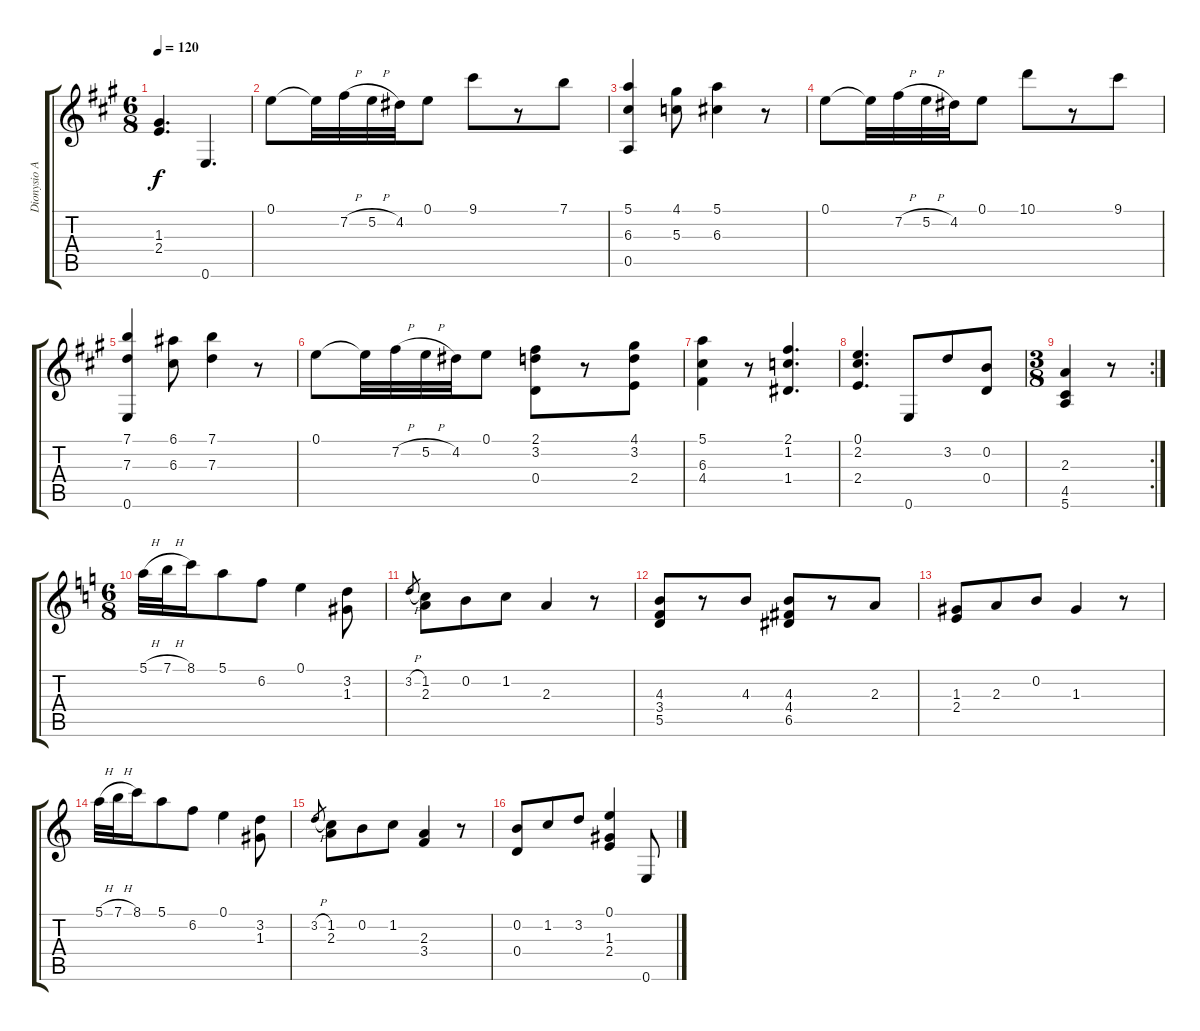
\track ("Dionysio Aguado" "Dionysio A") {instrument acousticguitarnylon}
\staff {score tabs}
\tuning (E4 B3 G3 D3 A2 E2) {hide}
\ts (6 8)
\tempo 120
\clef g2
\ks a
(1.3 2.4).4{d dy f} 0.6.4{d} |
0.1.8 0.1{t}.32 7.2{h}.32 5.2{h}.32 4.2.32 0.1.8 9.1.8 r.8 7.1.8 |
(5.1 6.3 0.5).4 (4.1 5.3).8 (5.1 6.3).4 r.8 |
0.1.8 0.1{t}.32 7.2{h}.32 5.2{h}.32 4.2.32 0.1.8 10.1.8 r.8 9.1.8 |
(7.1 7.3 0.6).4 (6.1 6.3).8 (7.1 7.3).4 r.8 |
0.1.8 0.1{t}.32 7.2{h}.32 5.2{h}.32 4.2.32 0.1.8 (2.1 3.2 0.4).8 r.8 (4.1 3.2 2.4).8 |
(5.1 6.3 4.4).4 r.8 (2.1 1.2 1.4).4{d} |
(0.1 2.2 2.4).4{d} 0.6.8 3.2.8 (0.2 0.4).8 |
\rc 2
\ts (3 8)
(2.3 4.5 5.6).4 r.8 |
\ts (6 8)
\ks c
5.1{h}.32 7.1{h}.32 8.1.16 5.1.8 6.2.8 0.1.4 (3.2 1.3).8 |
3.2{h}.8{gr} (1.2 2.3).8 0.2.8 1.2.8 2.3.4 r.8 |
(4.3 3.4 5.5).8 r.8 4.3.8 (4.3 4.4 6.5).8 r.8 2.3.8 |
(1.3 2.4).8 2.3.8 0.2.8 1.3.4 r.8 |
5.1{h}.32 7.1{h}.32 8.1.16 5.1.8 6.2.8 0.1.4 (3.2 1.3).8 |
3.2{h}.8{gr} (1.2 2.3).8 0.2.8 1.2.8 (2.3 3.4).4 r.8 |
(0.2 0.4).8 1.2.8 3.2.8 (0.1 1.3 2.4).4 0.6.8
